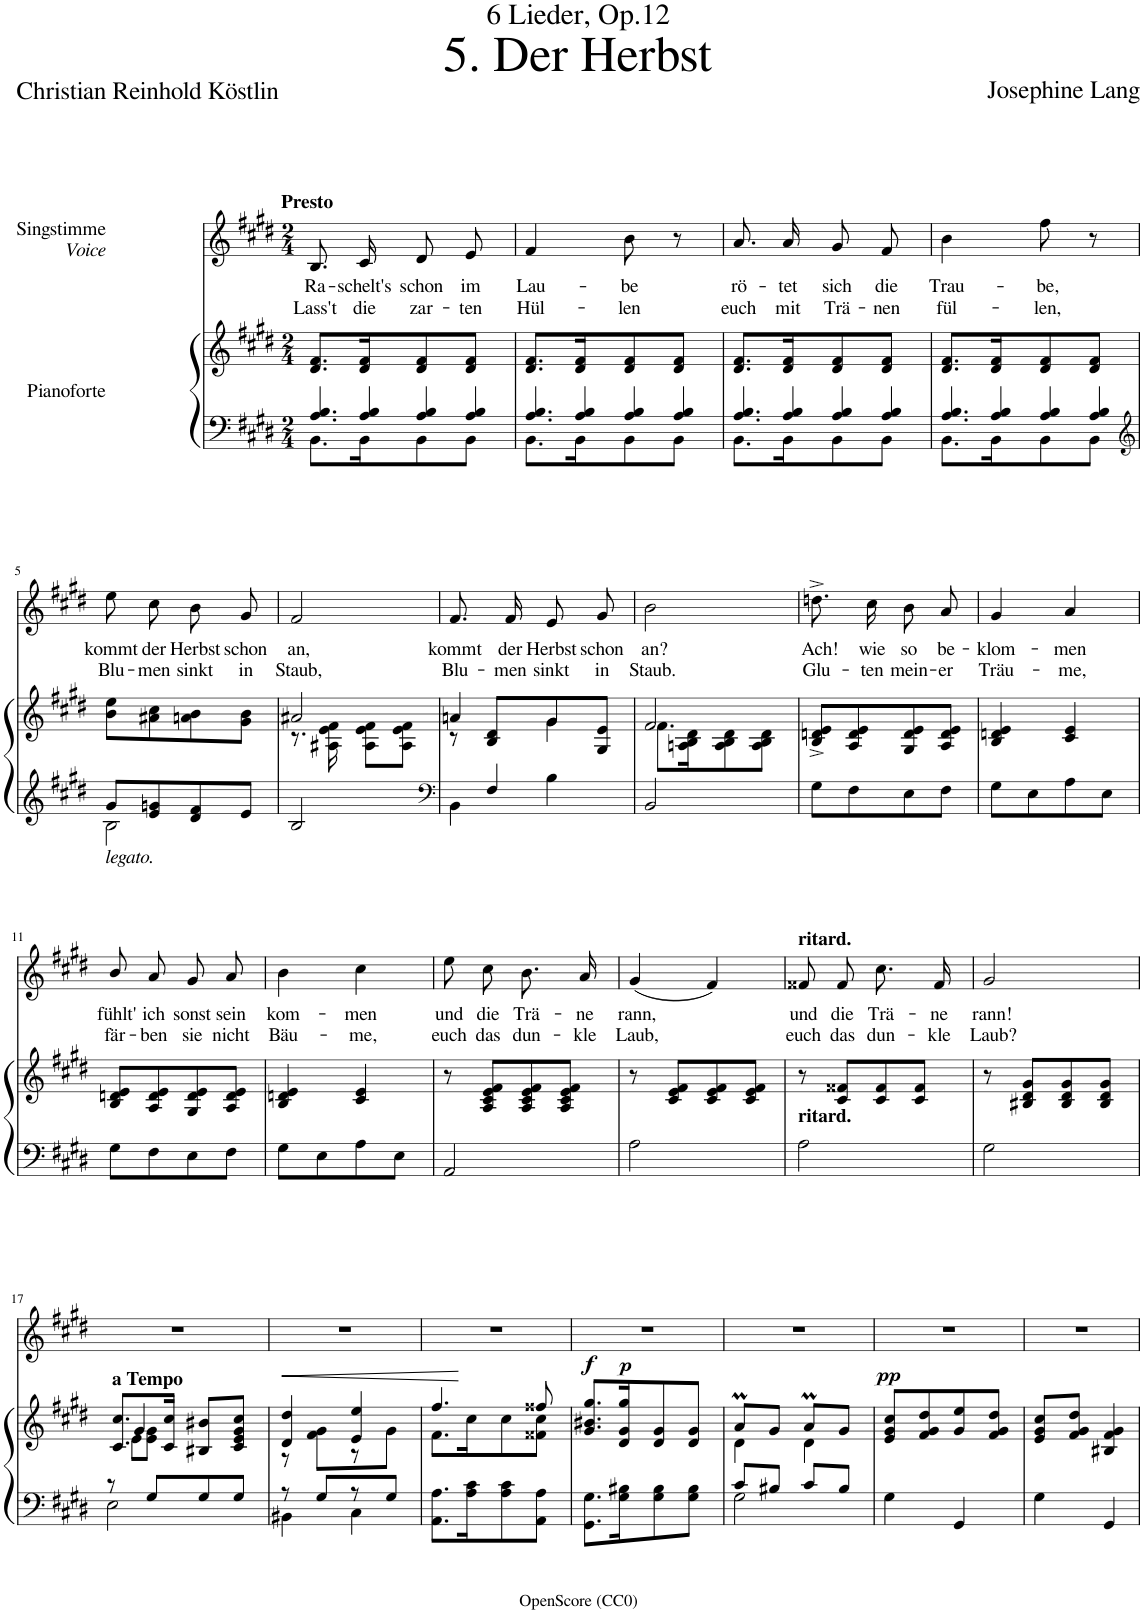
**kern	**kern	**dynam	**kern	**text	**text
*part2	*part2	*part2	*part1	*part1	*part1
*staff3	*staff2	*staff2/3	*staff1	*staff1	*staff1
*I"Pianoforte	*	*	*I"Singstimme Voice	*	*
*I'Pno	*	*	*	*	*
*clefF4	*clefG2	*	*clefG2	*	*
*k[f#c#g#d#]	*k[f#c#g#d#]	*	*k[f#c#g#d#]	*	*
*M2/4	*M2/4	*	*M2/4	*	*
=1	=1	=1	=1	=1	=1
*^	*	*	*	*	*
!	!	!	!	!LO:TX:a:B:t=Presto	!	!
!	!	!	!	!	!LO:LY:b	!LO:LY:b
8.A/ 8.B/	8.BB\L	8.d#/ 8.f#/L	.	8.B/L	Ra-	Lass't
!	!	!	!	!	!LO:LY:b	!LO:LY:b
16A/ 16B/	16BB\K	16d#/ 16f#/K	.	16c#/Jk	-schelt's	die
!	!	!	!	!	!LO:LY:b	!LO:LY:b
8A/ 8B/	8BB\	8d#/ 8f#/	.	8d#/L	schon	zar-
!	!	!	!	!	!LO:LY:b	!LO:LY:b
8A/ 8B/	8BB\J	8d#/ 8f#/J	.	8e/J	im	-ten
=2	=2	=2	=2	=2	=2	=2
!	!	!	!	!	!LO:LY:b	!LO:LY:b
8.A/ 8.B/	8.BB\L	8.d#/ 8.f#/L	.	4f#/	Lau-	Hül-
16A/ 16B/	16BB\K	16d#/ 16f#/K	.	.	.	.
!	!	!	!	!	!LO:LY:b	!LO:LY:b
8A/ 8B/	8BB\	8d#/ 8f#/	.	8b\	-be	-len
8A/ 8B/	8BB\J	8d#/ 8f#/J	.	8r	.	.
=3	=3	=3	=3	=3	=3	=3
!	!	!	!	!	!LO:LY:b	!LO:LY:b
8.A/ 8.B/	8.BB\L	8.d#/ 8.f#/L	.	8.a/L	rö-	euch
!	!	!	!	!	!LO:LY:b	!LO:LY:b
16A/ 16B/	16BB\K	16d#/ 16f#/K	.	16a/Jk	-tet	mit
!	!	!	!	!	!LO:LY:b	!LO:LY:b
8A/ 8B/	8BB\	8d#/ 8f#/	.	8g#/L	sich	Trä-
!	!	!	!	!	!LO:LY:b	!LO:LY:b
8A/ 8B/	8BB\J	8d#/ 8f#/J	.	8f#/J	die	-nen
=4	=4	=4	=4	=4	=4	=4
!	!	!	!	!	!LO:LY:b	!LO:LY:b
8.A/ 8.B/	8.BB\L	8.d#/ 8.f#/L	.	4b\	Trau-	fül-
16A/ 16B/	16BB\K	16d#/ 16f#/K	.	.	.	.
!	!	!	!	!	!LO:LY:b	!LO:LY:b
8A/ 8B/	8BB\	8d#/ 8f#/	.	8ff#\	-be,	-len,
8A/ 8B/	8BB\J	8d#/ 8f#/J	.	8r	.	.
!!LO:LB:g=z
=5	=5	=5	=5	=5	=5	=5
*clefG2	*	*	*	*	*	*
!LO:TX:b:i:t=legato.	!	!	!	!	!	!
!	!	!	!	!	!LO:LY:b	!LO:LY:b
8g#/L	2B\	8b\ 8ee\L	.	8ee\L	kommt	Blu-
!	!	!	!	!	!LO:LY:b	!LO:LY:b
8e/ 8gn/	.	8a#X\ 8cc#\	.	8cc#\J	der	-men
!	!	!	!	!	!LO:LY:b	!LO:LY:b
8d#/ 8f#/	.	8an\ 8b\	.	8b/L	Herbst	sinkt
!	!	!	!	!	!LO:LY:b	!LO:LY:b
8e/J	.	8g#\ 8b\J	.	8g#/J	schon	in
*v	*v	*	*	*	*	*
=6	=6	=6	=6	=6	=6
*	*^	*	*	*	*
!	!	!	!	!	!LO:LY:b	!LO:LY:b
2B/	2a#X/	8.r	.	2f#/	an,	Staub,
.	.	16A#X\ 16e\ 16f#\	.	.	.	.
.	.	8A#\ 8e\ 8f#\L	.	.	.	.
.	.	8A#\ 8e\ 8f#\J	.	.	.	.
=7	=7	=7	=7	=7	=7	=7
*clefF4	*	*	*	*	*	*
*^	*	*	*	*	*	*
!	!	!	!	!	!	!LO:LY:b	!LO:LY:b
4BB\	8ryy	4an/	8r	.	8.f#/L	kommt	Blu-
.	8F#/	.	8B/ 8d#/L	.	.	.	.
!	!	!	!	!	!	!LO:LY:b	!LO:LY:b
.	.	.	.	.	16f#/Jk	der	-men
!	!	!	!	!	!	!LO:LY:b	!LO:LY:b
4B\	4ryy	4g#\	8g#/	.	8e/L	Herbst	sinkt
!	!	!	!	!	!	!LO:LY:b	!LO:LY:b
.	.	.	8G#/ 8e/J	.	8g#/J	schon	in
*v	*v	*	*	*	*	*	*
=8	=8	=8	=8	=8	=8	=8
!	!	!	!	!	!LO:LY:b	!LO:LY:b
2BB/	2f#/	8.f#\L	.	2b\	an?	Staub.
.	.	16An\ 16B\ 16d#\K	.	.	.	.
.	.	8A\ 8B\ 8d#\	.	.	.	.
.	.	8A\ 8B\ 8d#\J	.	.	.	.
=9	=9	=9	=9	=9	=9	=9
!	!	!	!	!	!LO:LY:b	!LO:LY:b
*	*v	*v	*	*	*	*
8G#\L	8B/^ 8dn/^ 8e/^L	.	8.ddn^\L	Ach!	Glu-
8F#\	8A/ 8d/ 8e/	.	.	.	.
!	!	!	!	!LO:LY:b	!LO:LY:b
.	.	.	16cc#\Jk	wie	-ten
!	!	!	!	!LO:LY:b	!LO:LY:b
8E\	8G#/ 8d/ 8e/	.	8b/L	so	mein-
!	!	!	!	!LO:LY:b	!LO:LY:b
8F#\J	8A/ 8d/ 8e/J	.	8a/J	be-	-er
=10	=10	=10	=10	=10	=10
!	!	!	!	!LO:LY:b	!LO:LY:b
8G#\L	4B/ 4dn/ 4e/	.	4g#/	-klom-	Träu-
8E\	.	.	.	.	.
!	!	!	!	!LO:LY:b	!LO:LY:b
8A\	4c#/ 4e/	.	4a/	-men	-me,
8E\J	.	.	.	.	.
!!LO:LB:g=z
=11	=11	=11	=11	=11	=11
!	!	!	!	!LO:LY:b	!LO:LY:b
8G#\L	8B/ 8dn/ 8e/L	.	8b/L	fühlt'	fär-
!	!	!	!	!LO:LY:b	!LO:LY:b
8F#\	8A/ 8d/ 8e/	.	8a/J	ich	-ben
!	!	!	!	!LO:LY:b	!LO:LY:b
8E\	8G#/ 8d/ 8e/	.	8g#/L	sonst	sie
!	!	!	!	!LO:LY:b	!LO:LY:b
8F#\J	8A/ 8d/ 8e/J	.	8a/J	sein	nicht
=12	=12	=12	=12	=12	=12
!	!	!	!	!LO:LY:b	!LO:LY:b
8G#\L	4B/ 4dn/ 4e/	.	4b\	kom-	Bäu-
8E\	.	.	.	.	.
!	!	!	!	!LO:LY:b	!LO:LY:b
8A\	4c#/ 4e/	.	4cc#\	-men	-me,
8E\J	.	.	.	.	.
=13	=13	=13	=13	=13	=13
!	!	!	!	!LO:LY:b	!LO:LY:b
2AA/	8r	.	8ee\L	und	euch
!	!	!	!	!LO:LY:b	!LO:LY:b
.	8A/ 8c#/ 8e/ 8f#/L	.	8cc#\J	die	das
!	!	!	!	!LO:LY:b	!LO:LY:b
.	8A/ 8c#/ 8e/ 8f#/	.	8.b/L	Trä-	dun-
.	8A/ 8c#/ 8e/ 8f#/J	.	.	.	.
!	!	!	!	!LO:LY:b	!LO:LY:b
.	.	.	16a/Jk	-ne	-kle
=14	=14	=14	=14	=14	=14
!	!	!	!	!LO:LY:b	!LO:LY:b
2A\	8r	.	(4g#/	rann,	Laub,
.	8c#/ 8e/ 8f#/L	.	.	.	.
.	8c#/ 8e/ 8f#/	.	4f#/)	.	.
.	8c#/ 8e/ 8f#/J	.	.	.	.
=15	=15	=15	=15	=15	=15
!	!	!	!LO:TX:a:B:t=ritard.	!	!
!	!LO:TX:b:B:t=ritard.	!	!	!	!
!	!	!	!	!LO:LY:b	!LO:LY:b
2A\	8r	.	8f##X/L	und	euch
!	!	!	!	!LO:LY:b	!LO:LY:b
.	8c#/ 8f##X/L	.	8f##/J	die	das
!	!	!	!	!LO:LY:b	!LO:LY:b
.	8c#/ 8f##/	.	8.cc#/L	Trä-	dun-
.	8c#/ 8f##/J	.	.	.	.
!	!	!	!	!LO:LY:b	!LO:LY:b
.	.	.	16f##/Jk	-ne	-kle
=16	=16	=16	=16	=16	=16
!	!	!	!	!LO:LY:b	!LO:LY:b
2G#\	8r	.	2g#/	rann!	Laub?
.	8B#X/ 8d#/ 8g#/L	.	.	.	.
.	8B#/ 8d#/ 8g#/	.	.	.	.
.	8B#/ 8d#/ 8g#/J	.	.	.	.
!!LO:LB:g=z
=17	=17	=17	=17	=17	=17
*^	*^	*	*	*	*
*	*	*	*^	*	*	*	*
!	!	!LO:TX:a:B:t=a Tempo	!	!	!	!	!	!
8r	2E\	8.c#/ 8.cc#/L	4g#/	8e\L	.	2r	.	.
8G#/L	.	.	.	8e\ 8g#\J	.	.	.	.
.	.	16c#/ 16cc#/Jk	.	.	.	.	.	.
8G#/	.	8B#X/ 8b#X/L	4ryy	4ryy	.	.	.	.
8G#/J	.	8c#/ 8e/ 8g#/ 8cc#/J	.	.	.	.	.	.
*	*	*v	*v	*v	*	*	*	*
=18	=18	=18	=18	=18	=18	=18
!	!	!	!	!LO:TX:a:color=#FFFFFF:t=.	!	!
!	!	!	!LO:HP:b	!	!	!
*	*	*^	*	*	*	*
8r	4BB#X\	4d#/ 4dd#/	8r	<	2r	.	.
8G#/L	.	.	8f#\ 8g#\L	.	.	.	.
8r	4C#\	4e/ 4ee/	8r	.	.	.	.
8G#/J	.	.	8g#\J	.	.	.	.
*v	*v	*	*	*	*	*	*
=19	=19	=19	=19	=19	=19	=19
8.AA\ 8.A\L	4.ff#/	8.f#\L	.	2r	.	.
16A\ 16c#\K	.	16cc#\K	[	.	.	.
8A\ 8c#\	.	8cc#\	.	.	.	.
8AA\ 8A\J	8ff##X/	8f##X\ 8cc#\J	.	.	.	.
=20	=20	=20	=20	=20	=20	=20
!	!	!	!LO:DY:a	!	!	!
*	*v	*v	*	*	*	*
8.GG#\ 8.G#\L	8.g#/ 8.b#X/ 8.gg#/L	f	2r	.	.
!	!	!LO:DY:a	!	!	!
16G#\ 16B#X\K	16d#/ 16g#/ 16gg#/K	p	.	.	.
8G#\ 8B#\	8d#/ 8g#/	.	.	.	.
8G#\ 8B#\J	8d#/ 8g#/J	.	.	.	.
=21	=21	=21	=21	=21	=21
*^	*^	*	*	*	*
8c#/L	2G#\	8aM/L	4d#\	.	2r	.	.
8B#X/J	.	8g#/J	.	.	.	.	.
8c#/L	.	8aM/L	4d#\	.	.	.	.
8B#/J	.	8g#/J	.	.	.	.	.
*v	*v	*	*	*	*	*	*
*	*v	*v	*	*	*	*
=22	=22	=22	=22	=22	=22
!	!	!LO:DY:a	!	!	!
4G#\	8e/ 8g#/ 8cc#/L	pp	2r	.	.
.	8f#/ 8g#/ 8dd#/	.	.	.	.
4GG#/	8g#/ 8ee/	.	.	.	.
.	8f#/ 8g#/ 8dd#/J	.	.	.	.
=23	=23	=23	=23	=23	=23
4G#\	8e/ 8g#/ 8cc#/L	.	2r	.	.
.	8f#/ 8g#/ 8dd#/J	.	.	.	.
4GG#/	4B#X/ 4f#/ 4g#/	.	.	.	.
=	=	=	=	=	=
*-	*-	*-	*-	*-	*-
